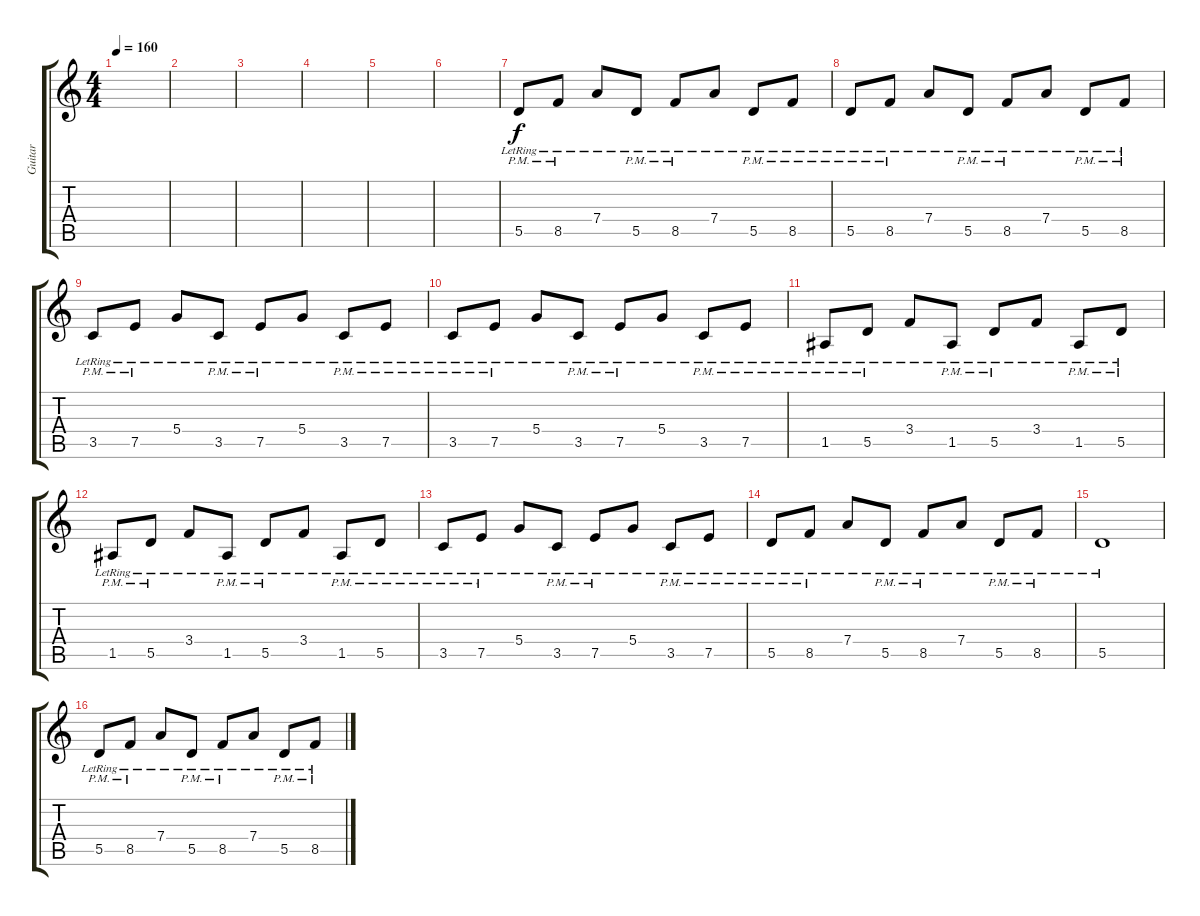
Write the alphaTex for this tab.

\track ("Guitar" "Guitar") {instrument distortionguitar}
\staff {score tabs}
\tuning (E4 B3 G3 D3 A2 D2) {hide}
\ts (4 4)
\tempo 160
\clef g2
\ks c
|
|
|
|
|
|
5.5{pm lr}.8 8.5{pm lr}.8 7.4{lr}.8 5.5{pm lr}.8 8.5{pm lr}.8 7.4{lr}.8 5.5{pm lr}.8 8.5{pm lr}.8 |
5.5{pm lr}.8 8.5{pm lr}.8 7.4{lr}.8 5.5{pm lr}.8 8.5{pm lr}.8 7.4{lr}.8 5.5{pm lr}.8 8.5{pm lr}.8 |
3.5{pm lr}.8 7.5{pm lr}.8 5.4{lr}.8 3.5{pm lr}.8 7.5{pm lr}.8 5.4{lr}.8 3.5{pm lr}.8 7.5{pm lr}.8 |
3.5{pm lr}.8 7.5{pm lr}.8 5.4{lr}.8 3.5{pm lr}.8 7.5{pm lr}.8 5.4{lr}.8 3.5{pm lr}.8 7.5{pm lr}.8 |
1.5{pm lr}.8 5.5{pm lr}.8 3.4{lr}.8 1.5{pm lr}.8 5.5{pm lr}.8 3.4{lr}.8 1.5{pm lr}.8 5.5{pm lr}.8 |
1.5{pm lr}.8 5.5{pm lr}.8 3.4{lr}.8 1.5{pm lr}.8 5.5{pm lr}.8 3.4{lr}.8 1.5{pm lr}.8 5.5{pm lr}.8 |
3.5{pm lr}.8 7.5{pm lr}.8 5.4{lr}.8 3.5{pm lr}.8 7.5{pm lr}.8 5.4{lr}.8 3.5{pm lr}.8 7.5{pm lr}.8 |
5.5{pm lr}.8 8.5{pm lr}.8 7.4{lr}.8 5.5{pm lr}.8 8.5{pm lr}.8 7.4{lr}.8 5.5{pm lr}.8 8.5{pm lr}.8 |
5.5{lr}.1 |
5.5{pm lr}.8 8.5{pm lr}.8 7.4{lr}.8 5.5{pm lr}.8 8.5{pm lr}.8 7.4{lr}.8 5.5{pm lr}.8 8.5{pm lr}.8
